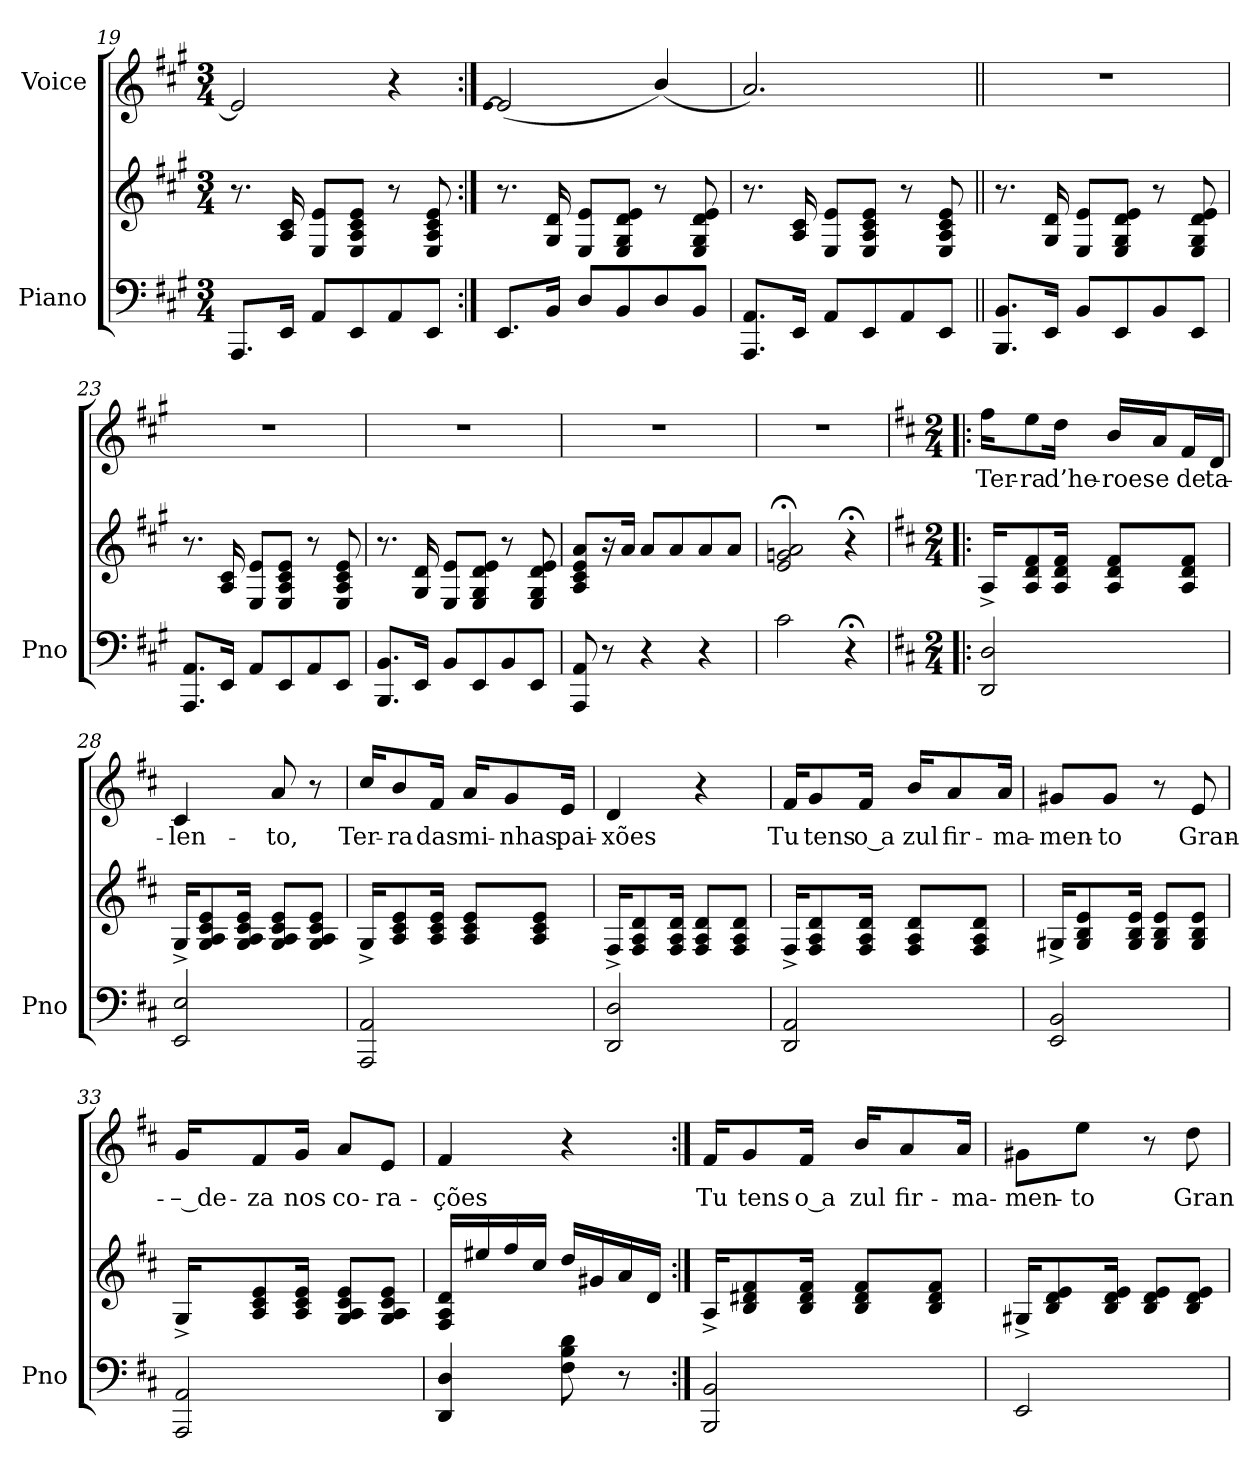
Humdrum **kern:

**kern	**kern	**kern	**text
*part2	*part2	*part1	*part1
*staff3	*staff2	*staff1	*staff1
*I"Piano	*	*I"Voice	*
*I'Pno	*	*	*
*clefF4	*clefG2	*clefG2	*
*k[f#c#g#]	*k[f#c#g#]	*k[f#c#g#]	*
*M3/4	*M3/4	*M3/4	*
=19	=19	=19	=19
8.AAA/L	8.r	2e/]	.
16EE/Jk	16A/ 16c#/	.	.
8AA/L	8E/ 8e/L	.	.
8EE/	8E/ 8A/ 8c#/ 8e/J	.	.
8AA/	8r	4r	.
8EE/J	8E/ 8A/ 8c#/ 8e/	.	.
=20:|!	=20:|!	=20:|!	=20:|!
.	.	[qe	.
8.EE/L	8.r	(<2e/]	.
16BB/Jk	16G#/ 16d/	.	.
8D/L	8E/ 8e/L	.	.
8BB/	8E/ 8G#/ 8d/ 8e/J	.	.
8D/	8r	(<4b/)	.
8BB/J	8E/ 8G#/ 8d/ 8e/	.	.
=21	=21	=21	=21
8.AAA/ 8.AA/L	8.r	2.a/)	.
16EE/Jk	16A/ 16c#/	.	.
8AA/L	8E/ 8e/L	.	.
8EE/	8E/ 8A/ 8c#/ 8e/J	.	.
8AA/	8r	.	.
8EE/J	8E/ 8A/ 8c#/ 8e/	.	.
=22||	=22||	=22||	=22||
8.BBB/ 8.BB/L	8.r	2.r	.
16EE/Jk	16G#/ 16d/	.	.
8BB/L	8E/ 8e/L	.	.
8EE/	8E/ 8G#/ 8d/ 8e/J	.	.
8BB/	8r	.	.
8EE/J	8E/ 8G#/ 8d/ 8e/	.	.
=23	=23	=23	=23
8.AAA/ 8.AA/L	8.r	2.r	.
16EE/Jk	16A/ 16c#/	.	.
8AA/L	8E/ 8e/L	.	.
8EE/	8E/ 8A/ 8c#/ 8e/J	.	.
8AA/	8r	.	.
8EE/J	8E/ 8A/ 8c#/ 8e/	.	.
=24	=24	=24	=24
8.BBB/ 8.BB/L	8.r	2.r	.
16EE/Jk	16G#/ 16d/	.	.
8BB/L	8E/ 8e/L	.	.
8EE/	8E/ 8G#/ 8d/ 8e/J	.	.
8BB/	8r	.	.
8EE/J	8E/ 8G#/ 8d/ 8e/	.	.
=25	=25	=25	=25
8AAA/ 8AA/	8A/ 8c#/ 8e/ 8a/L	2.r	.
8r	16r	.	.
.	16a/JJ	.	.
4r	8a/L	.	.
.	8a/	.	.
4r	8a/	.	.
.	8a/J	.	.
=26	=26	=26	=26
2c#\	2e/;< 2gn/;< 2a/;<	2.r	.
4r;<	4r;<	.	.
=27!|:	=27!|:	=27!|:	=27!|:
*k[f#c#]	*k[f#c#]	*k[f#c#]	*
*M2/4	*M2/4	*M2/4	*
2DD/ 2D/	16A^/KL	16ff#\KL	Ter-
.	8A/ 8d/ 8f#/	8ee\	-ra
.	16A/ 16d/ 16f#/Jk	16dd\Jk	d’he-
.	8A/ 8d/ 8f#/L	16b/LL	-roes
.	.	16a/J	e
.	8A/ 8d/ 8f#/J	16f#/L	de
.	.	16d/JJ	ta-
=28	=28	=28	=28
2EE/ 2E/	16G^/KL	4c#/	-len-
.	8G/ 8A/ 8c#/ 8e/	.	.
.	16G/ 16A/ 16c#/ 16e/Jk	.	.
.	8G/ 8A/ 8c#/ 8e/L	8a/	-to,
.	8G/ 8A/ 8c#/ 8e/J	8r	.
=29	=29	=29	=29
2AAA/ 2AA/	16G^/KL	16cc#/KL	Ter-
.	8A/ 8c#/ 8e/	8b/	-ra
.	16A/ 16c#/ 16e/Jk	16f#/Jk	das
.	8A/ 8c#/ 8e/L	16a/KL	mi-
.	.	8g/	-nhas
.	8A/ 8c#/ 8e/J	.	.
.	.	16e/Jk	pai-
=30	=30	=30	=30
2DD/ 2D/	16F#^/KL	4d/	-xões
.	8F#/ 8A/ 8d/	.	.
.	16F#/ 16A/ 16d/Jk	.	.
.	8F#/ 8A/ 8d/L	4r	.
.	8F#/ 8A/ 8d/J	.	.
=31	=31	=31	=31
2DD/ 2AA/	16F#^/KL	16f#/KL	Tu
.	8F#/ 8A/ 8d/	8g/	tens
.	16F#/ 16A/ 16d/Jk	16f#/Jk	o a
.	8F#/ 8A/ 8d/L	16b/KL	-zul
.	.	8a/	fir-
.	8F#/ 8A/ 8d/J	.	.
.	.	16a/Jk	-ma-
=32	=32	=32	=32
2EE/ 2BB/	16G#X^/KL	8g#X/L	-men-
.	8G#/ 8B/ 8e/	.	.
.	.	8g#/J	-to
.	16G#/ 16B/ 16e/Jk	.	.
.	8G#/ 8B/ 8e/L	8r	.
.	8G#/ 8B/ 8e/J	8e/	Gran-
=33	=33	=33	=33
2AAA/ 2AA/	16G^/KL	16g/KL	-– de-
.	8A/ 8c#/ 8e/	8f#/	-za
.	16A/ 16c#/ 16e/Jk	16g/Jk	nos
.	8G/ 8A/ 8c#/ 8e/L	8a/L	co-
.	8G/ 8A/ 8c#/ 8e/J	8e/J	-ra-
=34	=34	=34	=34
4DD/ 4D/	16F#/ 16A/ 16d/LL	4f#/	-ções
.	16ee#X/	.	.
.	16ff#/	.	.
.	16cc#/JJ	.	.
8F#\ 8B\ 8d\	16dd/LL	4r	.
.	16g#X/	.	.
8r	16a/	.	.
.	16d/JJ	.	.
=35:|!	=35:|!	=35:|!	=35:|!
2BBB/ 2BB/	16A^/KL	16f#/KL	Tu
.	8B/ 8d#X/ 8f#/	8g/	tens
.	16B/ 16d#/ 16f#/Jk	16f#/Jk	o a
.	8B/ 8d#/ 8f#/L	16b/KL	-zul
.	.	8a/	fir-
.	8B/ 8d#/ 8f#/J	.	.
.	.	16a/Jk	-ma-
=36	=36	=36	=36
2EE/	16G#X^/KL	8g#X\L	-men-
.	8B/ 8d/ 8e/	.	.
.	.	8ee\J	-to
.	16B/ 16d/ 16e/Jk	.	.
.	8B/ 8d/ 8e/L	8r	.
.	8B/ 8d/ 8e/J	8dd\	Gran-
=	=	=	=
*-	*-	*-	*-
